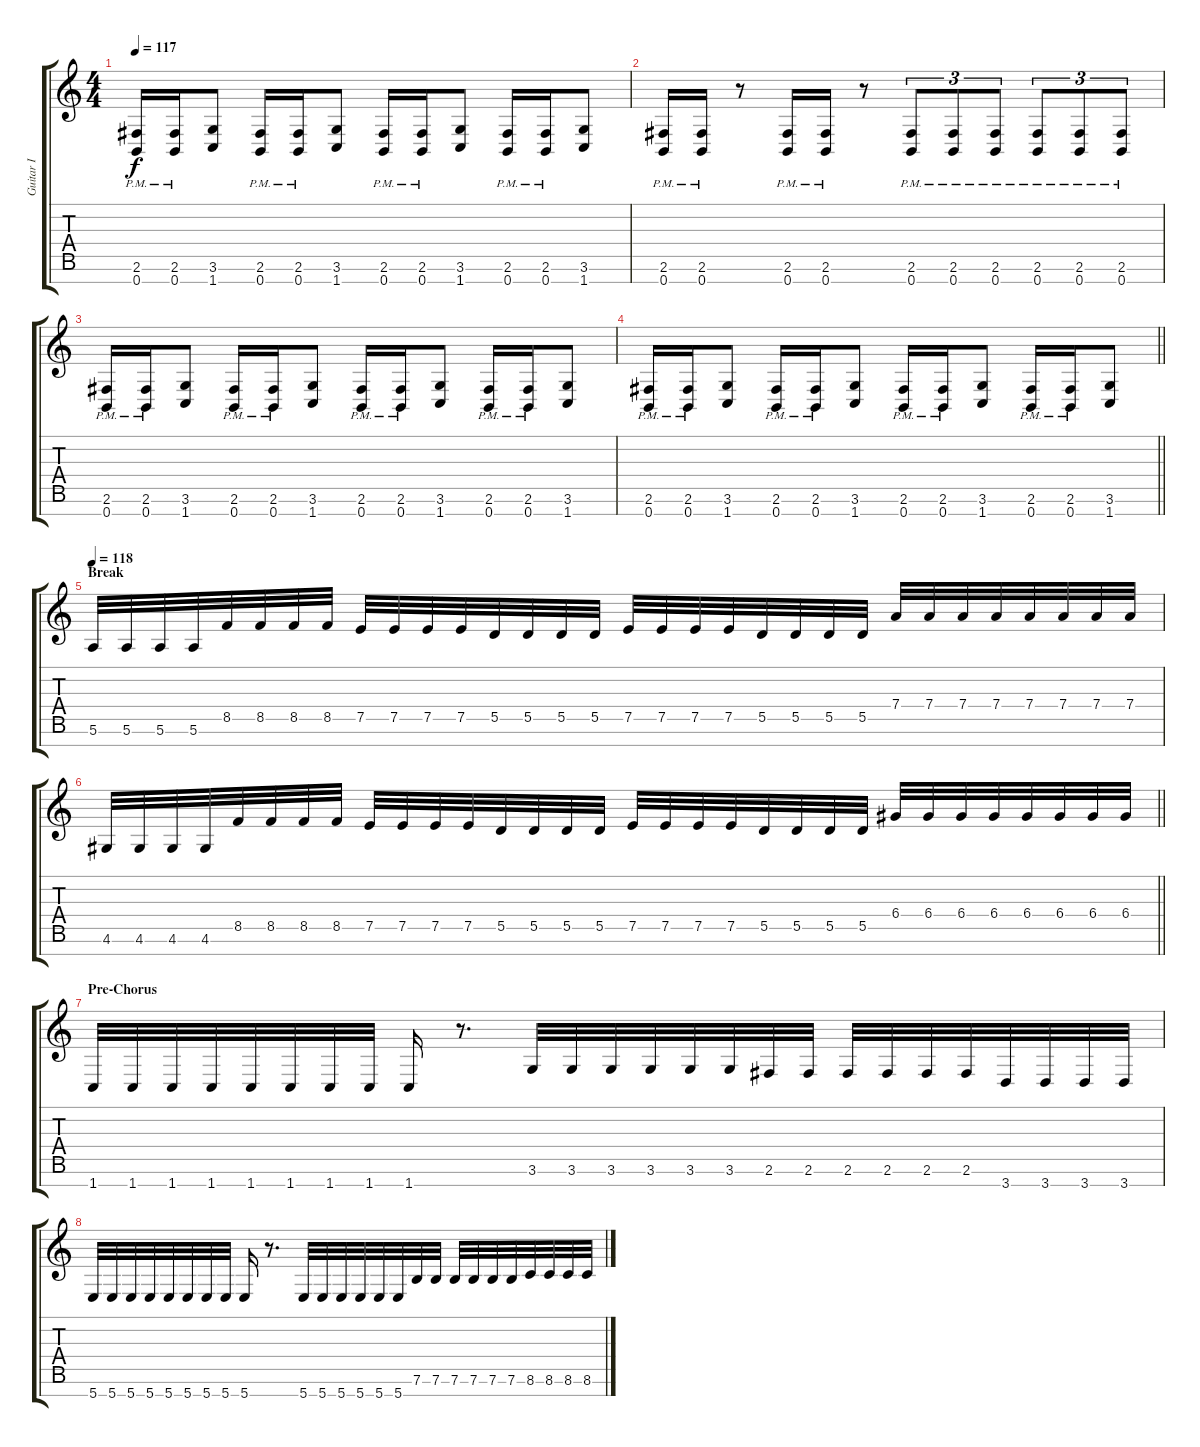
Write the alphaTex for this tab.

\track ("Guitar I" "Guitar I") {instrument overdrivenguitar}
\staff {score tabs}
\tuning (E4 B3 G3 D3 A2 E2 B1) {hide}
\ts (4 4)
\tempo 117
\clef g2
\ks c
(2.6{pm} 0.7{pm}).16{dy f} (2.6{pm} 0.7{pm}).16 (3.6 1.7).8 (2.6{pm} 0.7{pm}).16 (2.6{pm} 0.7{pm}).16 (3.6 1.7).8 (2.6{pm} 0.7{pm}).16 (2.6{pm} 0.7{pm}).16 (3.6 1.7).8 (2.6{pm} 0.7{pm}).16 (2.6{pm} 0.7{pm}).16 (3.6 1.7).8 |
(2.6{pm} 0.7{pm}).16 (2.6{pm} 0.7{pm}).16 r.8 (2.6{pm} 0.7{pm}).16 (2.6{pm} 0.7{pm}).16 r.8 (2.6{pm} 0.7{pm}).8{tu (3 2)} (2.6{pm} 0.7{pm}).8{tu (3 2)} (2.6{pm} 0.7{pm}).8{tu (3 2)} (2.6{pm} 0.7{pm}).8{tu (3 2)} (2.6{pm} 0.7{pm}).8{tu (3 2)} (2.6{pm} 0.7{pm}).8{tu (3 2)} |
(2.6{pm} 0.7{pm}).16 (2.6{pm} 0.7{pm}).16 (3.6 1.7).8 (2.6{pm} 0.7{pm}).16 (2.6{pm} 0.7{pm}).16 (3.6 1.7).8 (2.6{pm} 0.7{pm}).16 (2.6{pm} 0.7{pm}).16 (3.6 1.7).8 (2.6{pm} 0.7{pm}).16 (2.6{pm} 0.7{pm}).16 (3.6 1.7).8 |
\barLineRight lightlight
(2.6{pm} 0.7{pm}).16 (2.6{pm} 0.7{pm}).16 (3.6 1.7).8 (2.6{pm} 0.7{pm}).16 (2.6{pm} 0.7{pm}).16 (3.6 1.7).8 (2.6{pm} 0.7{pm}).16 (2.6{pm} 0.7{pm}).16 (3.6 1.7).8 (2.6{pm} 0.7{pm}).16 (2.6{pm} 0.7{pm}).16 (3.6 1.7).8 |
\section ("" "Break")
\tempo 118
5.6.32 5.6.32 5.6.32 5.6.32 8.5.32 8.5.32 8.5.32 8.5.32 7.5.32 7.5.32 7.5.32 7.5.32 5.5.32 5.5.32 5.5.32 5.5.32 7.5.32 7.5.32 7.5.32 7.5.32 5.5.32 5.5.32 5.5.32 5.5.32 7.4.32 7.4.32 7.4.32 7.4.32 7.4.32 7.4.32 7.4.32 7.4.32 |
\barLineRight lightlight
4.6.32 4.6.32 4.6.32 4.6.32 8.5.32 8.5.32 8.5.32 8.5.32 7.5.32 7.5.32 7.5.32 7.5.32 5.5.32 5.5.32 5.5.32 5.5.32 7.5.32 7.5.32 7.5.32 7.5.32 5.5.32 5.5.32 5.5.32 5.5.32 6.4.32 6.4.32 6.4.32 6.4.32 6.4.32 6.4.32 6.4.32 6.4.32 |
\section ("" "Pre-Chorus")
1.7.32 1.7.32 1.7.32 1.7.32 1.7.32 1.7.32 1.7.32 1.7.32 1.7.16 r.8{d} 3.6.32 3.6.32 3.6.32 3.6.32 3.6.32 3.6.32 2.6.32 2.6.32 2.6.32 2.6.32 2.6.32 2.6.32 3.7.32 3.7.32 3.7.32 3.7.32 |
5.7.32 5.7.32 5.7.32 5.7.32 5.7.32 5.7.32 5.7.32 5.7.32 5.7.16 r.8{d} 5.7.32 5.7.32 5.7.32 5.7.32 5.7.32 5.7.32 7.6.32 7.6.32 7.6.32 7.6.32 7.6.32 7.6.32 8.6.32 8.6.32 8.6.32 8.6.32
